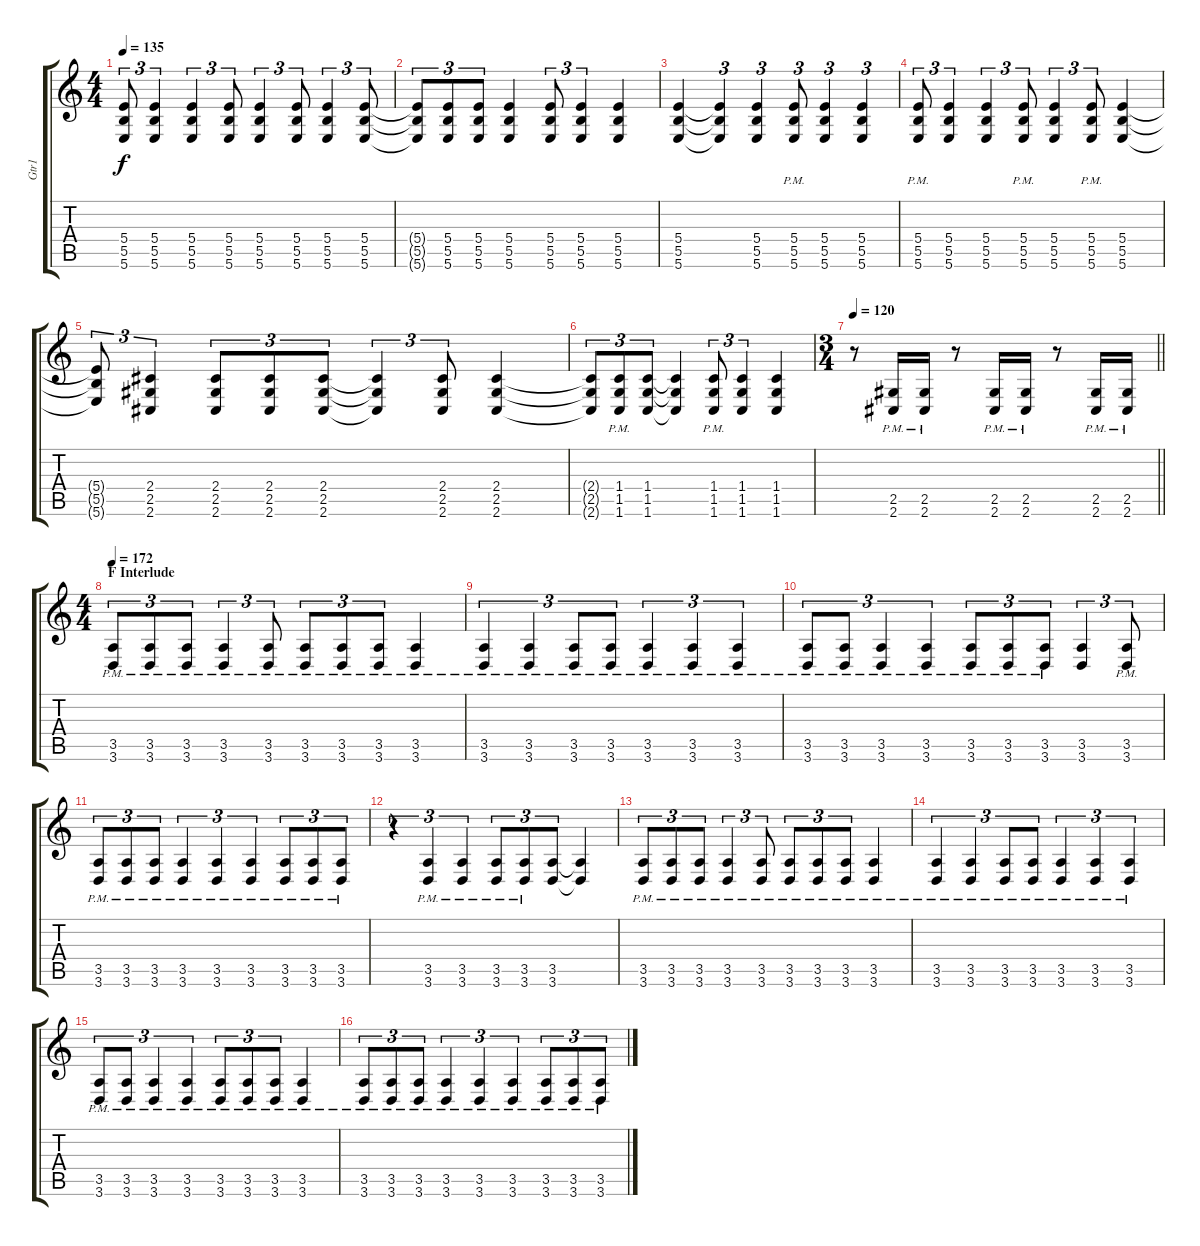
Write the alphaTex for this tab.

\track ("Gtr1" "Gtr1") {instrument distortionguitar}
\staff {score tabs}
\tuning (Db4 Ab3 E3 B2 Gb2 B1) {hide}
\ts (4 4)
\tempo 135
\clef g2
\ks c
(5.4 5.5 5.6).8{tu (3 2) dy f} (5.4 5.5 5.6).4{tu (3 2)} (5.4 5.5 5.6).4{tu (3 2)} (5.4 5.5 5.6).8{tu (3 2)} (5.4 5.5 5.6).4{tu (3 2)} (5.4 5.5 5.6).8{tu (3 2)} (5.4 5.5 5.6).4{tu (3 2)} (5.4 5.5 5.6).8{tu (3 2)} |
(5.4{t} 5.5{t} 5.6{t}).8{tu (3 2)} (5.4 5.5 5.6).8{tu (3 2)} (5.4 5.5 5.6).8{tu (3 2)} (5.4 5.5 5.6).4 (5.4 5.5 5.6).8{tu (3 2)} (5.4 5.5 5.6).4{tu (3 2)} (5.4 5.5 5.6).4 |
(5.4 5.5 5.6).4 (5.4{t} 5.5{t} 5.6{t}).4{tu (3 2)} (5.4 5.5 5.6).4{tu (3 2)} (5.4{pm} 5.5{pm} 5.6{pm}).8{tu (3 2)} (5.4 5.5 5.6).4{tu (3 2)} (5.4 5.5 5.6).4{tu (3 2)} |
(5.4{pm} 5.5{pm} 5.6{pm}).8{tu (3 2)} (5.4 5.5 5.6).4{tu (3 2)} (5.4 5.5 5.6).4{tu (3 2)} (5.4{pm} 5.5{pm} 5.6{pm}).8{tu (3 2)} (5.4 5.5 5.6).4{tu (3 2)} (5.4{pm} 5.5{pm} 5.6{pm}).8{tu (3 2)} (5.4 5.5 5.6).4 |
(5.4{t} 5.5{t} 5.6{t}).8{tu (3 2)} (2.4 2.5 2.6).4{tu (3 2)} (2.4 2.5 2.6).8{tu (3 2)} (2.4 2.5 2.6).8{tu (3 2)} (2.4 2.5 2.6).8{tu (3 2)} (2.4{t} 2.5{t} 2.6{t}).4{tu (3 2)} (2.4 2.5 2.6).8{tu (3 2)} (2.4 2.5 2.6).4 |
(2.4{t} 2.5{t} 2.6{t}).8{tu (3 2)} (1.4{pm} 1.5{pm} 1.6{pm}).8{tu (3 2)} (1.4 1.5 1.6).8{tu (3 2)} (1.4{t} 1.5{t} 1.6{t}).4 (1.4{pm} 1.5{pm} 1.6{pm}).8{tu (3 2)} (1.4 1.5 1.6).4{tu (3 2)} (1.4 1.5 1.6).4 |
\ts (3 4)
\tempo 120
\barLineRight lightlight
r.8 (2.5{pm} 2.6{pm}).16 (2.5{pm} 2.6{pm}).16 r.8 (2.5{pm} 2.6{pm}).16 (2.5{pm} 2.6{pm}).16 r.8 (2.5{pm} 2.6{pm}).16 (2.5{pm} 2.6{pm}).16 |
\ts (4 4)
\section ("" "F Interlude")
\tempo 172
(3.5{pm} 3.6).8{tu (3 2)} (3.5{pm} 3.6{pm}).8{tu (3 2)} (3.5{pm} 3.6{pm}).8{tu (3 2)} (3.5{pm} 3.6{pm}).4{tu (3 2)} (3.5{pm} 3.6{pm}).8{tu (3 2)} (3.5{pm} 3.6{pm}).8{tu (3 2)} (3.5{pm} 3.6{pm}).8{tu (3 2)} (3.5{pm} 3.6{pm}).8{tu (3 2)} (3.5{pm} 3.6{pm}).4 |
(3.5{pm} 3.6{pm}).4{tu (3 2)} (3.5{pm} 3.6{pm}).4{tu (3 2)} (3.5{pm} 3.6{pm}).8{tu (3 2)} (3.5{pm} 3.6{pm}).8{tu (3 2)} (3.5{pm} 3.6{pm}).4{tu (3 2)} (3.5{pm} 3.6{pm}).4{tu (3 2)} (3.5{pm} 3.6{pm}).4{tu (3 2)} |
(3.5{pm} 3.6{pm}).8{tu (3 2)} (3.5{pm} 3.6{pm}).8{tu (3 2)} (3.5{pm} 3.6{pm}).4{tu (3 2)} (3.5{pm} 3.6{pm}).4{tu (3 2)} (3.5{pm} 3.6{pm}).8{tu (3 2)} (3.5{pm} 3.6{pm}).8{tu (3 2)} (3.5{pm} 3.6{pm}).8{tu (3 2)} (3.5 3.6).4{tu (3 2)} (3.5{pm} 3.6{pm}).8{tu (3 2)} |
(3.5{pm} 3.6{pm}).8{tu (3 2)} (3.5{pm} 3.6{pm}).8{tu (3 2)} (3.5{pm} 3.6{pm}).8{tu (3 2)} (3.5{pm} 3.6{pm}).4{tu (3 2)} (3.5{pm} 3.6{pm}).4{tu (3 2)} (3.5{pm} 3.6{pm}).4{tu (3 2)} (3.5{pm} 3.6{pm}).8{tu (3 2)} (3.5{pm} 3.6{pm}).8{tu (3 2)} (3.5{pm} 3.6{pm}).8{tu (3 2)} |
r.4{tu (3 2)} (3.5{pm} 3.6{pm}).4{tu (3 2)} (3.5{pm} 3.6{pm}).4{tu (3 2)} (3.5{pm} 3.6{pm}).8{tu (3 2)} (3.5{pm} 3.6{pm}).8{tu (3 2)} (3.5 3.6).8{tu (3 2)} (3.5{t} 3.6{t}).4 |
(3.5{pm} 3.6).8{tu (3 2)} (3.5{pm} 3.6{pm}).8{tu (3 2)} (3.5{pm} 3.6{pm}).8{tu (3 2)} (3.5{pm} 3.6{pm}).4{tu (3 2)} (3.5{pm} 3.6{pm}).8{tu (3 2)} (3.5{pm} 3.6{pm}).8{tu (3 2)} (3.5{pm} 3.6{pm}).8{tu (3 2)} (3.5{pm} 3.6{pm}).8{tu (3 2)} (3.5{pm} 3.6{pm}).4 |
(3.5{pm} 3.6{pm}).4{tu (3 2)} (3.5{pm} 3.6{pm}).4{tu (3 2)} (3.5{pm} 3.6{pm}).8{tu (3 2)} (3.5{pm} 3.6{pm}).8{tu (3 2)} (3.5{pm} 3.6{pm}).4{tu (3 2)} (3.5{pm} 3.6{pm}).4{tu (3 2)} (3.5{pm} 3.6{pm}).4{tu (3 2)} |
(3.5{pm} 3.6{pm}).8{tu (3 2)} (3.5{pm} 3.6{pm}).8{tu (3 2)} (3.5{pm} 3.6{pm}).4{tu (3 2)} (3.5{pm} 3.6{pm}).4{tu (3 2)} (3.5{pm} 3.6{pm}).8{tu (3 2)} (3.5{pm} 3.6{pm}).8{tu (3 2)} (3.5{pm} 3.6{pm}).8{tu (3 2)} (3.5{pm} 3.6{pm}).4 |
(3.5{pm} 3.6{pm}).8{tu (3 2)} (3.5{pm} 3.6{pm}).8{tu (3 2)} (3.5{pm} 3.6{pm}).8{tu (3 2)} (3.5{pm} 3.6{pm}).4{tu (3 2)} (3.5{pm} 3.6{pm}).4{tu (3 2)} (3.5{pm} 3.6{pm}).4{tu (3 2)} (3.5{pm} 3.6{pm}).8{tu (3 2)} (3.5{pm} 3.6{pm}).8{tu (3 2)} (3.5{pm} 3.6{pm}).8{tu (3 2)}
